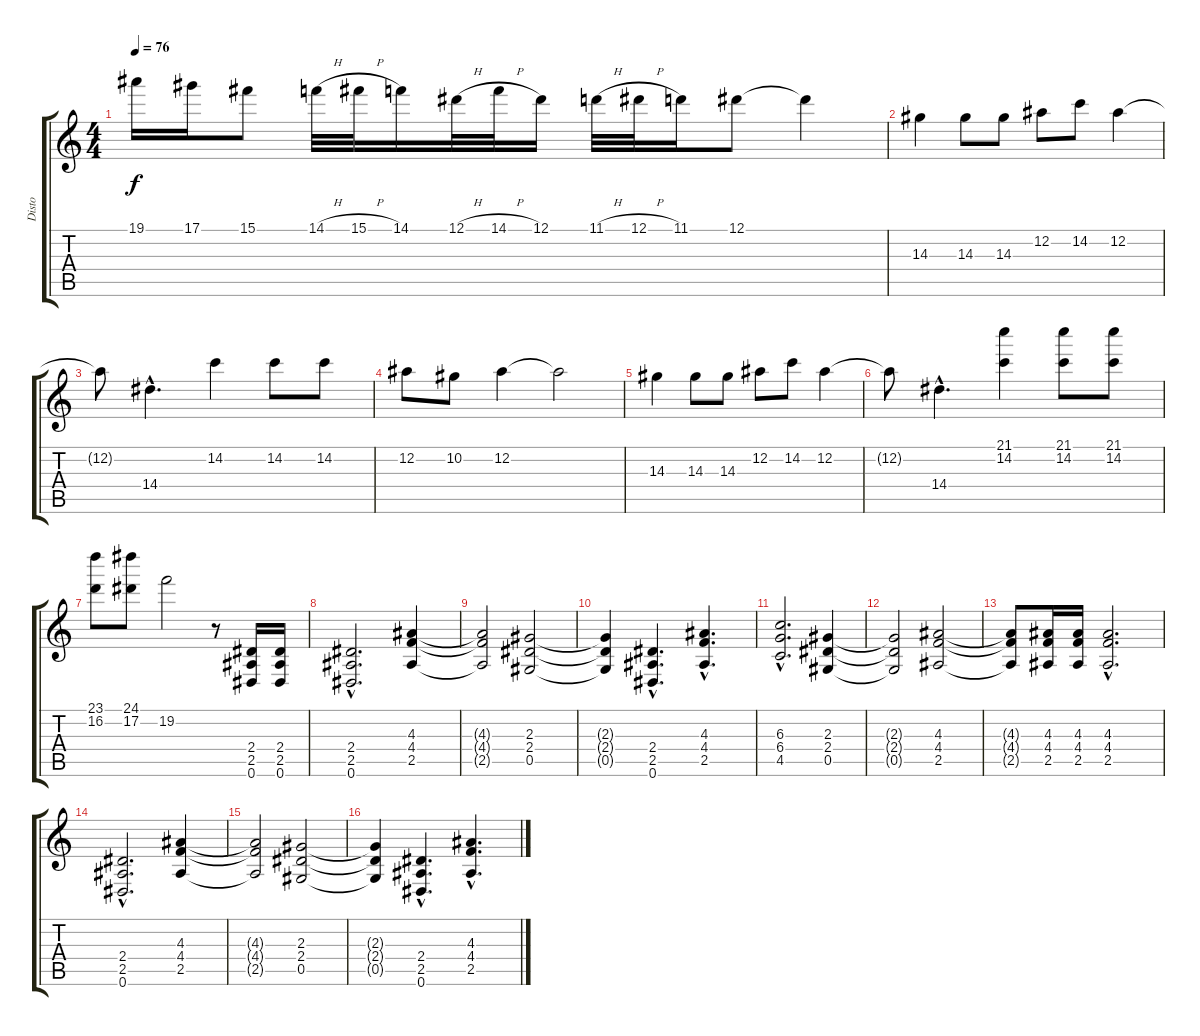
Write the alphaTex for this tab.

\track ("Disto" "Disto") {instrument distortionguitar}
\staff {score tabs}
\tuning (Eb4 Bb3 Gb3 Db3 Ab2 Eb2) {hide}
\ts (4 4)
\tempo 76
\clef g2
\ks c
19.1{t}.16{dy f} 17.1.16 15.1.8 14.1{h}.32 15.1{h}.32 14.1.16 12.1{h}.32 14.1{h}.32 12.1.16 11.1{h}.32 12.1{h}.32 11.1.16 12.1.8 12.1{t}.4 |
14.3.4 14.3.8 14.3.8 12.2.8 14.2.8 12.2.4 |
12.2{t}.8 14.4{hac}.4{d} 14.2.4 14.2.8 14.2.8 |
12.2.8 10.2.8 12.2.4 12.2{t}.2 |
14.3.4 14.3.8 14.3.8 12.2.8 14.2.8 12.2.4 |
12.2{t}.8 14.4{hac}.4{d} (21.1 14.2).4 (21.1 14.2).8 (21.1 14.2).8 |
(23.1 16.2).8 (24.1 17.2).8 19.2.2 r.8 (2.4 2.5 0.6).16 (2.4 2.5 0.6).16 |
(2.4{hac} 2.5{hac} 0.6{hac}).2{d} (4.3 4.4 2.5).4 |
(4.3{t} 4.4{t} 2.5{t}).2 (2.3 2.4 0.5).2 |
(2.3{t} 2.4{t} 0.5{t}).4 (2.4{hac} 2.5{hac} 0.6{hac}).4{d} (4.3{hac} 4.4{hac} 2.5{hac}).4{d} |
(6.3{hac} 6.4{hac} 4.5{hac}).2{d} (2.3 2.4 0.5).4 |
(2.3{t} 2.4{t} 0.5{t}).2 (4.3 4.4 2.5).2 |
(4.3{t} 4.4{t} 2.5{t}).8 (4.3 4.4 2.5).16 (4.3 4.4 2.5).16 (4.3{hac} 4.4{hac} 2.5{hac}).2{d} |
(2.4{hac} 2.5{hac} 0.6{hac}).2{d} (4.3 4.4 2.5).4 |
(4.3{t} 4.4{t} 2.5{t}).2 (2.3 2.4 0.5).2 |
(2.3{t} 2.4{t} 0.5{t}).4 (2.4{hac} 2.5{hac} 0.6{hac}).4{d} (4.3{hac} 4.4{hac} 2.5{hac}).4{d}
